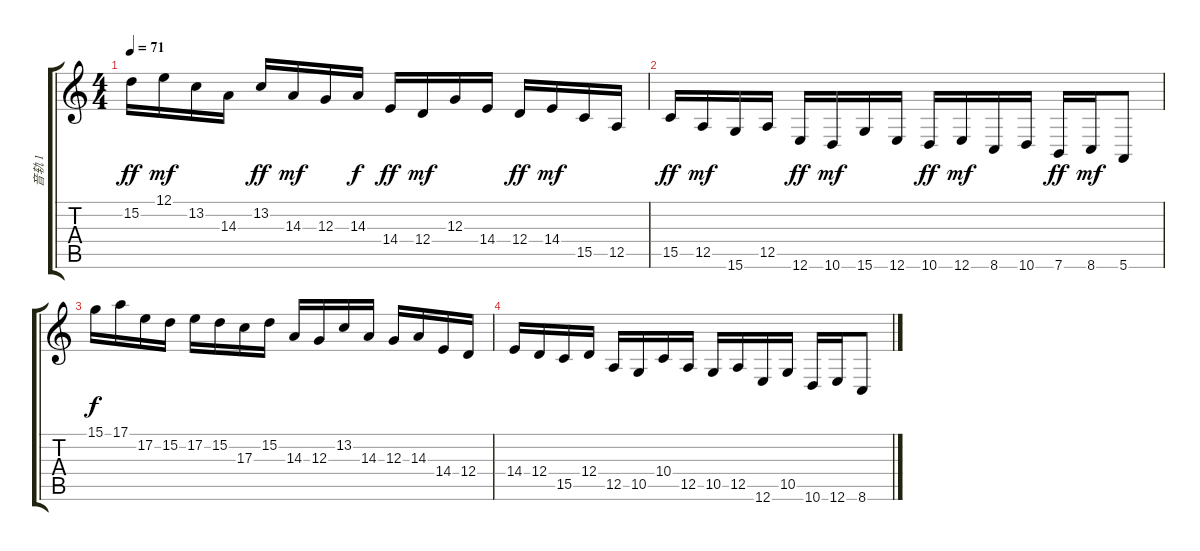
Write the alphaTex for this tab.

\track ("音轨 1" "音轨 1") {instrument acousticgrandpiano}
\staff {score tabs}
\tuning (E4 B3 G3 D3 A2 E2) {hide}
\ts (4 4)
\tempo 71
\clef g2
\ks c
15.2.16{dy ff instrument acousticgrandpiano} 12.1.16{dy mf} 13.2.16 14.3.16 13.2.16{dy ff} 14.3.16{dy mf} 12.3.16 14.3.16{dy f} 14.4.16{dy ff} 12.4.16{dy mf} 12.3.16 14.4.16 12.4.16{dy ff} 14.4.16{dy mf} 15.5.16 12.5.16 |
15.5.16{dy ff} 12.5.16{dy mf} 15.6.16 12.5.16 12.6.16{dy ff} 10.6.16{dy mf} 15.6.16 12.6.16 10.6.16{dy ff} 12.6.16{dy mf} 8.6.16 10.6.16 7.6.16{dy ff} 8.6.16{dy mf} 5.6.8 |
15.1.16{dy f} 17.1.16 17.2.16 15.2.16 17.2.16 15.2.16 17.3.16 15.2.16 14.3.16 12.3.16 13.2.16 14.3.16 12.3.16 14.3.16 14.4.16 12.4.16 |
14.4.16 12.4.16 15.5.16 12.4.16 12.5.16 10.5.16 10.4.16 12.5.16 10.5.16 12.5.16 12.6.16 10.5.16 10.6.16 12.6.16 8.6.8
